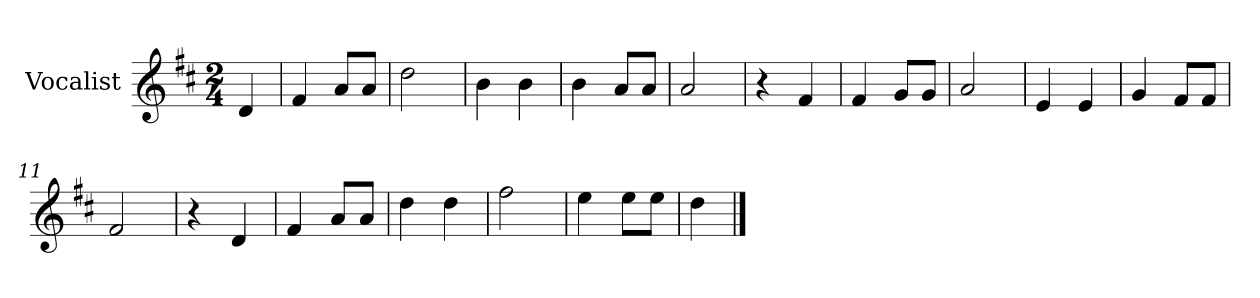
**kern
*part1
*staff1
*I"Vocalist
*k[f#c#]
*D:
*M2/4
=
4d
=1
4f#
8aL
8aJ
=2
2dd
=3
4b
4b
=4
4b
8aL
8aJ
=5
2a
=6
4r
4f#
=7
4f#
8gL
8gJ
=8
2a
=9
4e
4e
=10
4g
8f#L
8f#J
=11
2f#
=12
4r
4d
=13
4f#
8aL
8aJ
=14
4dd
4dd
=15
2ff#
=16
4ee
8eeL
8eeJ
=17
4dd
==
*-
